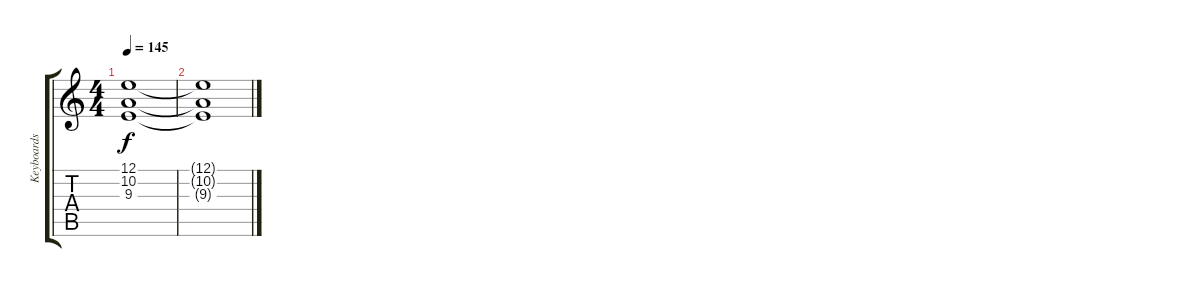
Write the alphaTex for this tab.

\track ("Keyboards" "Keyboards") {instrument electricpiano1}
\staff {score tabs}
\tuning (E4 B3 G3 D3 A2 D2) {hide}
\ts (4 4)
\tempo 145
\clef g2
\ks c
(12.1{t} 10.2{t} 9.3{t}).1{dy f} |
(12.1{t} 10.2{t} 9.3{t}).1
